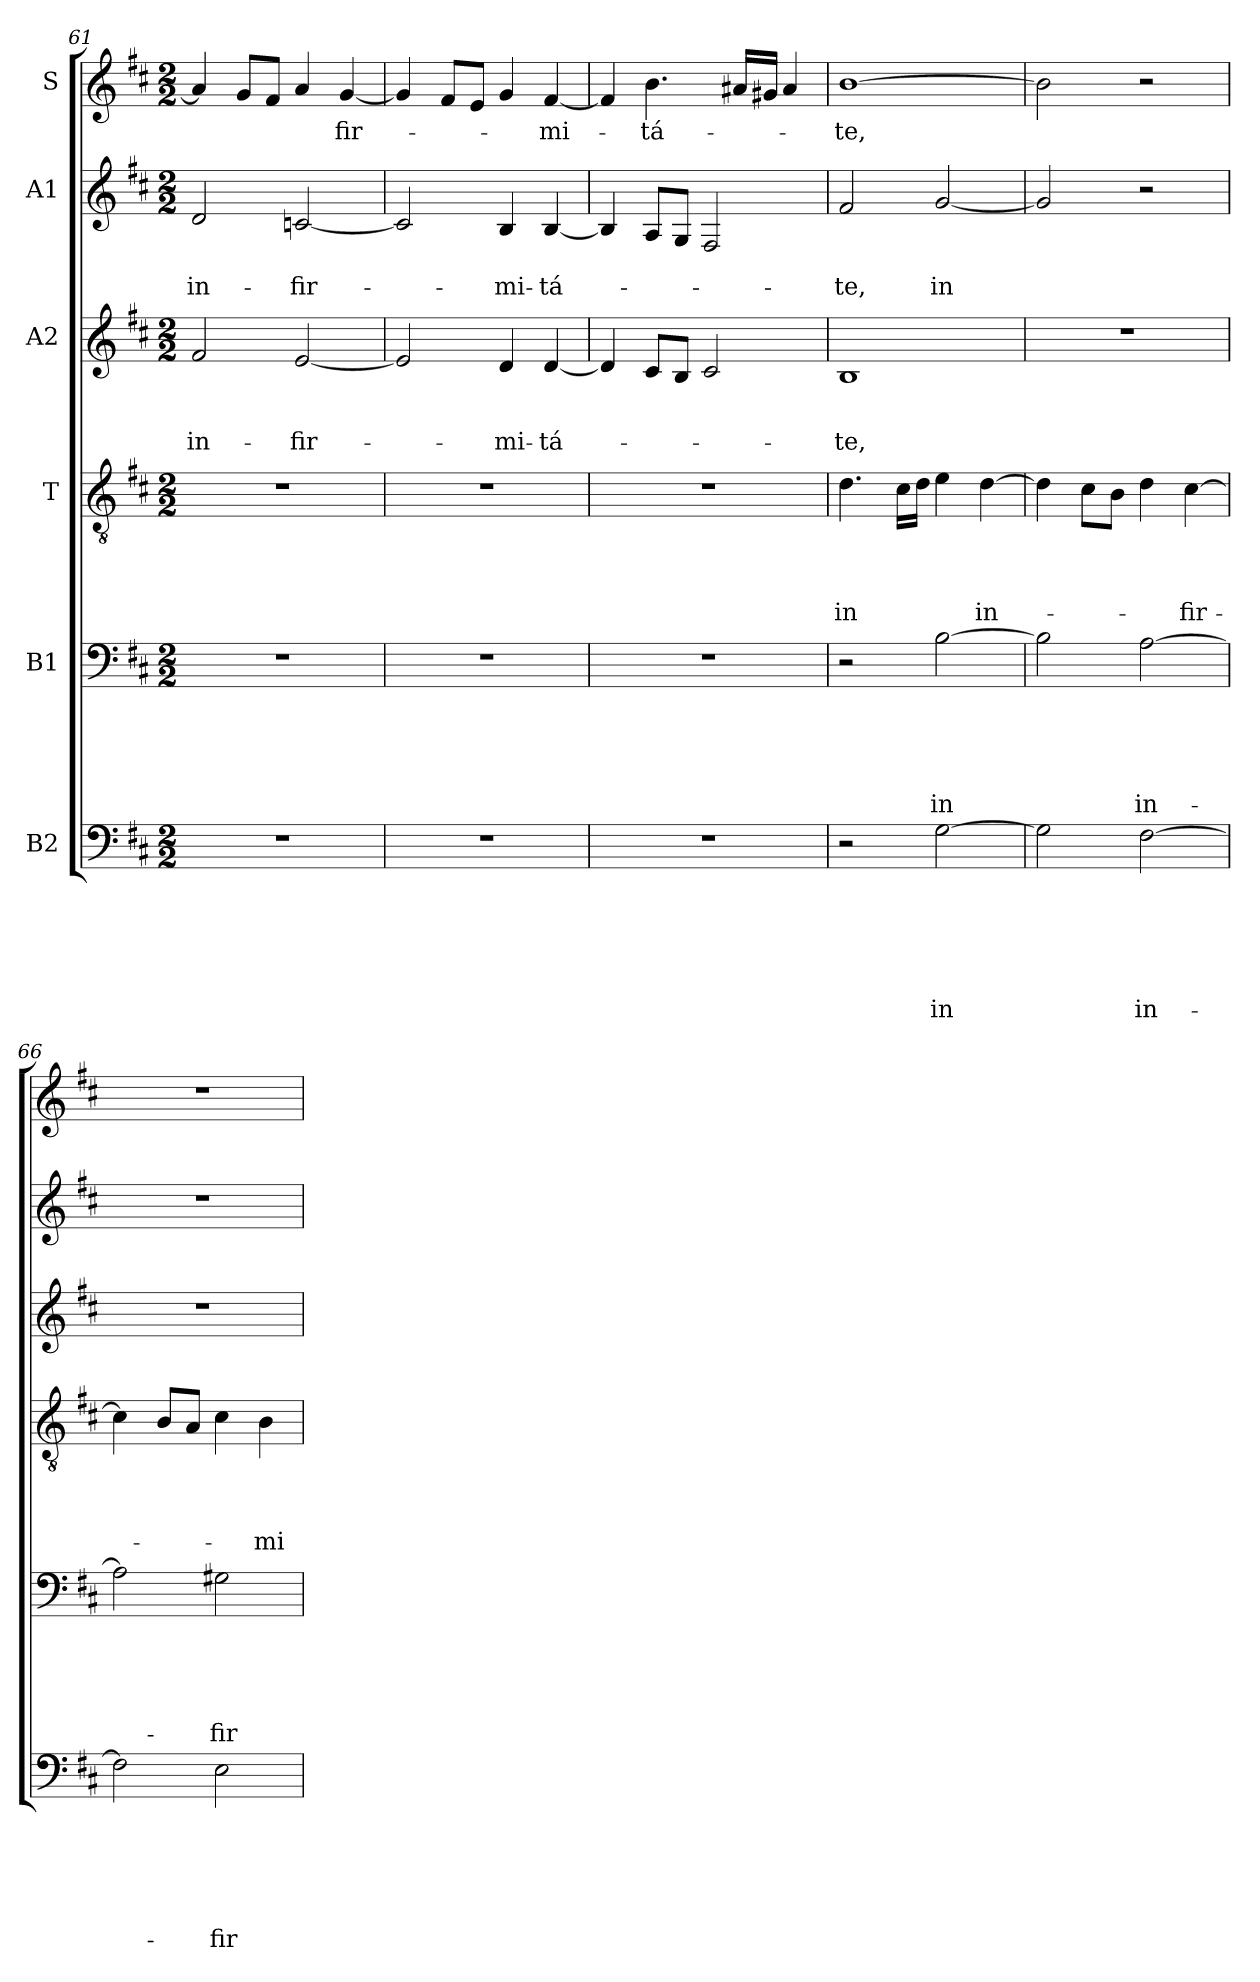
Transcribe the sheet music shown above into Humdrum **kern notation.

**kern	**text	**text	**text	**text	**text	**text	**kern	**text	**text	**text	**text	**text	**kern	**text	**text	**text	**text	**kern	**text	**text	**text	**kern	**text	**text	**kern	**text
*part6	*part6	*part6	*part6	*part6	*part6	*part6	*part5	*part5	*part5	*part5	*part5	*part5	*part4	*part4	*part4	*part4	*part4	*part3	*part3	*part3	*part3	*part2	*part2	*part2	*part1	*part1
*staff6	*staff6	*staff6	*staff6	*staff6	*staff6	*staff6	*staff5	*staff5	*staff5	*staff5	*staff5	*staff5	*staff4	*staff4	*staff4	*staff4	*staff4	*staff3	*staff3	*staff3	*staff3	*staff2	*staff2	*staff2	*staff1	*staff1
*I"B2	*	*	*	*	*	*	*I"B1	*	*	*	*	*	*I"T	*	*	*	*	*I"A2	*	*	*	*I"A1	*	*	*I"S	*
*clefF4	*	*	*	*	*	*	*clefF4	*	*	*	*	*	*clefGv2	*	*	*	*	*clefG2	*	*	*	*clefG2	*	*	*clefG2	*
*k[f#c#]	*	*	*	*	*	*	*k[f#c#]	*	*	*	*	*	*k[f#c#]	*	*	*	*	*k[f#c#]	*	*	*	*k[f#c#]	*	*	*k[f#c#]	*
*D:	*	*	*	*	*	*	*D:	*	*	*	*	*	*D:	*	*	*	*	*D:	*	*	*	*D:	*	*	*D:	*
*M2/2	*	*	*	*	*	*	*M2/2	*	*	*	*	*	*M2/2	*	*	*	*	*M2/2	*	*	*	*M2/2	*	*	*M2/2	*
=61	=61	=61	=61	=61	=61	=61	=61	=61	=61	=61	=61	=61	=61	=61	=61	=61	=61	=61	=61	=61	=61	=61	=61	=61	=61	=61
!	!	!	!	!	!	!	!	!	!	!	!	!	!	!	!	!	!	!	!	!	!LO:LY:b	!	!	!LO:LY:b	!	!
1r	.	.	.	.	.	.	1r	.	.	.	.	.	1r	.	.	.	.	2f#/	.	.	in-	2d/	.	in-	4a/]	.
.	.	.	.	.	.	.	.	.	.	.	.	.	.	.	.	.	.	.	.	.	.	.	.	.	8g/L	.
.	.	.	.	.	.	.	.	.	.	.	.	.	.	.	.	.	.	.	.	.	.	.	.	.	8f#/J	.
!	!	!	!	!	!	!	!	!	!	!	!	!	!	!	!	!	!	!	!	!	!LO:LY:b	!	!	!LO:LY:b	!	!
.	.	.	.	.	.	.	.	.	.	.	.	.	.	.	.	.	.	[2e/	.	.	-fir-	[2cn/	.	-fir-	4a/	.
!	!	!	!	!	!	!	!	!	!	!	!	!	!	!	!	!	!	!	!	!	!	!	!	!	!	!LO:LY:b
.	.	.	.	.	.	.	.	.	.	.	.	.	.	.	.	.	.	.	.	.	.	.	.	.	[4g/	-fir-
=62	=62	=62	=62	=62	=62	=62	=62	=62	=62	=62	=62	=62	=62	=62	=62	=62	=62	=62	=62	=62	=62	=62	=62	=62	=62	=62
1r	.	.	.	.	.	.	1r	.	.	.	.	.	1r	.	.	.	.	2e/]	.	.	.	2c/]	.	.	4g/]	.
.	.	.	.	.	.	.	.	.	.	.	.	.	.	.	.	.	.	.	.	.	.	.	.	.	8f#/L	.
.	.	.	.	.	.	.	.	.	.	.	.	.	.	.	.	.	.	.	.	.	.	.	.	.	8e/J	.
!	!	!	!	!	!	!	!	!	!	!	!	!	!	!	!	!	!	!	!	!	!LO:LY:b	!	!	!LO:LY:b	!	!
.	.	.	.	.	.	.	.	.	.	.	.	.	.	.	.	.	.	4d/	.	.	-mi-	4B/	.	-mi-	4g/	.
!	!	!	!	!	!	!	!	!	!	!	!	!	!	!	!	!	!	!	!	!	!LO:LY:b	!	!	!LO:LY:b	!	!LO:LY:b
.	.	.	.	.	.	.	.	.	.	.	.	.	.	.	.	.	.	[4d/	.	.	-tá-	[4B/	.	-tá-	[4f#/	-mi-
!!LO:PB:g=z
=63	=63	=63	=63	=63	=63	=63	=63	=63	=63	=63	=63	=63	=63	=63	=63	=63	=63	=63	=63	=63	=63	=63	=63	=63	=63	=63
1r	.	.	.	.	.	.	1r	.	.	.	.	.	1r	.	.	.	.	4d/]	.	.	.	4B/]	.	.	4f#/]	.
!	!	!	!	!	!	!	!	!	!	!	!	!	!	!	!	!	!	!	!	!	!	!	!	!	!	!LO:LY:b
.	.	.	.	.	.	.	.	.	.	.	.	.	.	.	.	.	.	8c#/L	.	.	.	8A/L	.	.	4.b\	-tá-
.	.	.	.	.	.	.	.	.	.	.	.	.	.	.	.	.	.	8B/J	.	.	.	8G/J	.	.	.	.
.	.	.	.	.	.	.	.	.	.	.	.	.	.	.	.	.	.	2c#/	.	.	.	2F#/	.	.	.	.
.	.	.	.	.	.	.	.	.	.	.	.	.	.	.	.	.	.	.	.	.	.	.	.	.	16a#X/LL	.
.	.	.	.	.	.	.	.	.	.	.	.	.	.	.	.	.	.	.	.	.	.	.	.	.	16g#i/JJ	.
.	.	.	.	.	.	.	.	.	.	.	.	.	.	.	.	.	.	.	.	.	.	.	.	.	4a#/	.
=64	=64	=64	=64	=64	=64	=64	=64	=64	=64	=64	=64	=64	=64	=64	=64	=64	=64	=64	=64	=64	=64	=64	=64	=64	=64	=64
!	!	!	!	!	!	!	!	!	!	!	!	!	!	!	!	!	!LO:LY:b	!	!	!	!LO:LY:b	!	!	!LO:LY:b	!	!LO:LY:b
2r	.	.	.	.	.	.	2r	.	.	.	.	.	4.d\	.	.	.	in	1B	.	.	-te,	2f#/	.	-te,	[1b	-te,
.	.	.	.	.	.	.	.	.	.	.	.	.	16c#\LL	.	.	.	.	.	.	.	.	.	.	.	.	.
.	.	.	.	.	.	.	.	.	.	.	.	.	16d\JJ	.	.	.	.	.	.	.	.	.	.	.	.	.
!	!	!	!	!	!	!LO:LY:b	!	!	!	!	!	!LO:LY:b	!	!	!	!	!	!	!	!	!	!	!	!LO:LY:b	!	!
[2G\	.	.	.	.	.	in	[2B\	.	.	.	.	in	4e\	.	.	.	.	.	.	.	.	[2g/	.	in	.	.
!	!	!	!	!	!	!	!	!	!	!	!	!	!	!	!	!	!LO:LY:b	!	!	!	!	!	!	!	!	!
.	.	.	.	.	.	.	.	.	.	.	.	.	[4d\	.	.	.	in-	.	.	.	.	.	.	.	.	.
=65	=65	=65	=65	=65	=65	=65	=65	=65	=65	=65	=65	=65	=65	=65	=65	=65	=65	=65	=65	=65	=65	=65	=65	=65	=65	=65
2G\]	.	.	.	.	.	.	2B\]	.	.	.	.	.	4d\]	.	.	.	.	1r	.	.	.	2g/]	.	.	2b\]	.
.	.	.	.	.	.	.	.	.	.	.	.	.	8c#\L	.	.	.	.	.	.	.	.	.	.	.	.	.
.	.	.	.	.	.	.	.	.	.	.	.	.	8B\J	.	.	.	.	.	.	.	.	.	.	.	.	.
!	!	!	!	!	!	!LO:LY:b	!	!	!	!	!	!LO:LY:b	!	!	!	!	!	!	!	!	!	!	!	!	!	!
[2F#\	.	.	.	.	.	in-	[2A\	.	.	.	.	in-	4d\	.	.	.	.	.	.	.	.	2r	.	.	2r	.
!	!	!	!	!	!	!	!	!	!	!	!	!	!	!	!	!	!LO:LY:b	!	!	!	!	!	!	!	!	!
.	.	.	.	.	.	.	.	.	.	.	.	.	[4c#\	.	.	.	-fir-	.	.	.	.	.	.	.	.	.
=66	=66	=66	=66	=66	=66	=66	=66	=66	=66	=66	=66	=66	=66	=66	=66	=66	=66	=66	=66	=66	=66	=66	=66	=66	=66	=66
2F#\]	.	.	.	.	.	.	2A\]	.	.	.	.	.	4c#\]	.	.	.	.	1r	.	.	.	1r	.	.	1r	.
.	.	.	.	.	.	.	.	.	.	.	.	.	8B/L	.	.	.	.	.	.	.	.	.	.	.	.	.
.	.	.	.	.	.	.	.	.	.	.	.	.	8A/J	.	.	.	.	.	.	.	.	.	.	.	.	.
!	!	!	!	!	!	!LO:LY:b	!	!	!	!	!	!LO:LY:b	!	!	!	!	!	!	!	!	!	!	!	!	!	!
2E\	.	.	.	.	.	-fir-	2G#X\	.	.	.	.	-fir-	4c#\	.	.	.	.	.	.	.	.	.	.	.	.	.
!	!	!	!	!	!	!	!	!	!	!	!	!	!	!	!	!	!LO:LY:b	!	!	!	!	!	!	!	!	!
.	.	.	.	.	.	.	.	.	.	.	.	.	4B\	.	.	.	-mi-	.	.	.	.	.	.	.	.	.
=	=	=	=	=	=	=	=	=	=	=	=	=	=	=	=	=	=	=	=	=	=	=	=	=	=	=
*-	*-	*-	*-	*-	*-	*-	*-	*-	*-	*-	*-	*-	*-	*-	*-	*-	*-	*-	*-	*-	*-	*-	*-	*-	*-	*-
